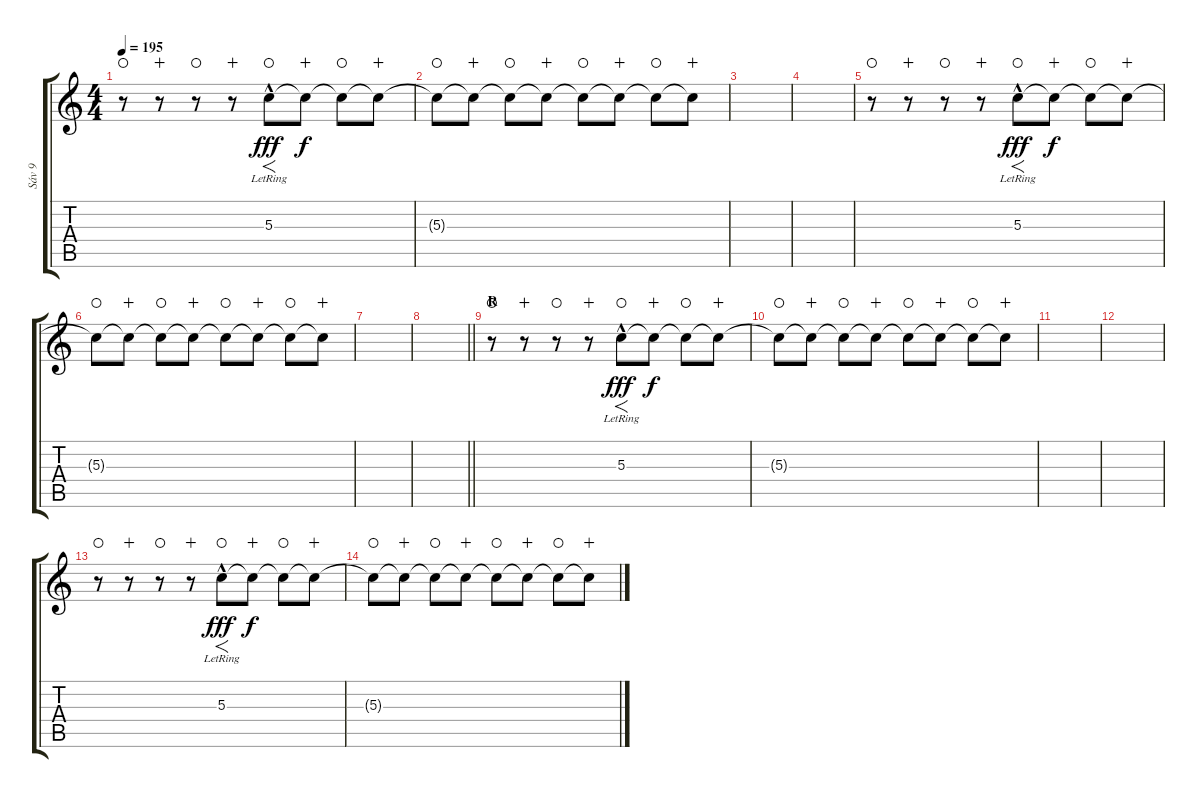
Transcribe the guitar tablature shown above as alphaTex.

\track ("Sáv 9" "Sáv 9") {instrument electricguitarjazz}
\staff {score tabs}
\tuning (E4 B3 G3 D3 A2 E2) {hide}
\ts (4 4)
\tempo 195
\clef g2
\ks c
r.8{dy f waho} r.8{wahc} r.8{waho} r.8{wahc} 5.3{hac lr}.8{f dy fff waho} 5.3{t}.8{dy f wahc} 5.3{t}.8{waho} 5.3{t}.8{wahc} |
5.3{t}.8{waho} 5.3{t}.8{wahc} 5.3{t}.8{waho} 5.3{t}.8{wahc} 5.3{t}.8{waho} 5.3{t}.8{wahc} 5.3{t}.8{waho} 5.3{t}.8{wahc} |
|
|
r.8{waho} r.8{wahc} r.8{waho} r.8{wahc} 5.3{hac lr}.8{f dy fff waho} 5.3{t}.8{dy f wahc} 5.3{t}.8{waho} 5.3{t}.8{wahc} |
5.3{t}.8{waho} 5.3{t}.8{wahc} 5.3{t}.8{waho} 5.3{t}.8{wahc} 5.3{t}.8{waho} 5.3{t}.8{wahc} 5.3{t}.8{waho} 5.3{t}.8{wahc} |
|
\barLineRight lightlight
|
\section ("" "R")
r.8{waho} r.8{wahc} r.8{waho} r.8{wahc} 5.3{hac lr}.8{f dy fff waho} 5.3{t}.8{dy f wahc} 5.3{t}.8{waho} 5.3{t}.8{wahc} |
5.3{t}.8{waho} 5.3{t}.8{wahc} 5.3{t}.8{waho} 5.3{t}.8{wahc} 5.3{t}.8{waho} 5.3{t}.8{wahc} 5.3{t}.8{waho} 5.3{t}.8{wahc} |
|
|
r.8{waho} r.8{wahc} r.8{waho} r.8{wahc} 5.3{hac lr}.8{f dy fff waho} 5.3{t}.8{dy f wahc} 5.3{t}.8{waho} 5.3{t}.8{wahc} |
5.3{t}.8{waho} 5.3{t}.8{wahc} 5.3{t}.8{waho} 5.3{t}.8{wahc} 5.3{t}.8{waho} 5.3{t}.8{wahc} 5.3{t}.8{waho} 5.3{t}.8{wahc}
